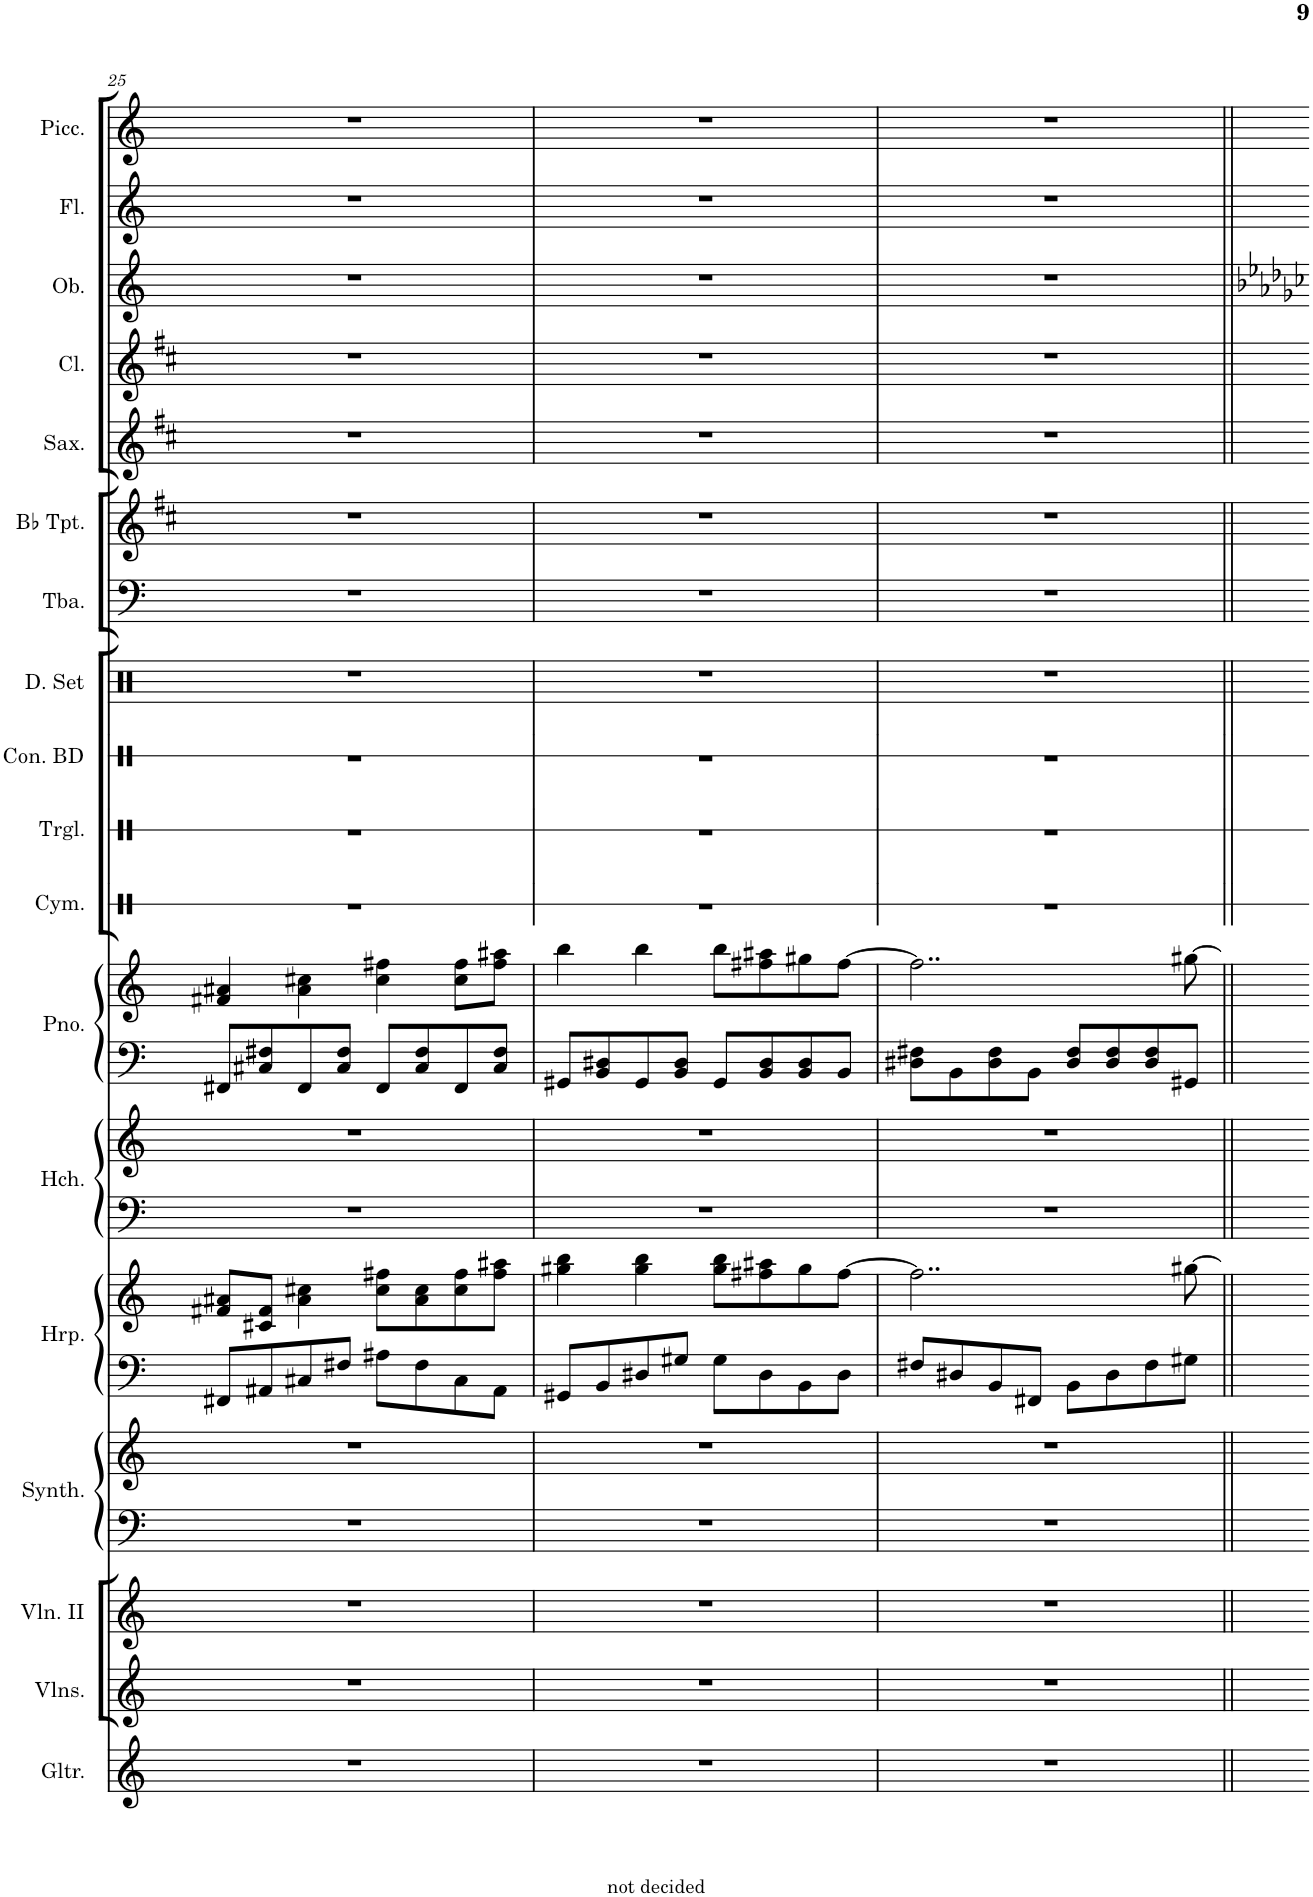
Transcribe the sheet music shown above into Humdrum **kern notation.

**kern	**kern	**kern	**kern	**kern	**kern	**kern	**kern	**kern	**kern	**kern	**kern	**kern	**kern	**kern	**kern	**kern	**kern	**kern	**kern
*part16	*part15	*part14	*part13	*part13	*part12	*part12	*part11	*part11	*part10	*part10	*part9	*part8	*part7	*part6	*part5	*part4	*part3	*part2	*part1
*staff20	*staff19	*staff18	*staff17	*staff16	*staff15	*staff14	*staff13	*staff12	*staff11	*staff10	*staff9	*staff8	*staff7	*staff6	*staff5	*staff4	*staff3	*staff2	*staff1
*I"Glitter	*I"Violins	*I"Violins II	*I"Saw Synthesizer	*	*I"Harp	*	*I"Harpsichord	*	*I"Grand Piano	*	*I"Concert Bass Drum	*I"Drumset	*I"Tuba	*I"Trumpets in Bb	*I"Saxophone	*I"Clarinet	*I"Oboe	*I"Flutes	*I"Piccolo
*I'Gltr.	*I'Vlns.	*I'Vln. II	*I'Synth.	*	*I'Hrp.	*	*I'Hch.	*	*I'Pno.	*	*I'Con. BD	*I'D. Set	*I'Tba.	*	*I'Sax.	*I'Cl.	*I'Ob.	*I'Fl.	*I'Picc.
!!LO:PB:g=z
*clefG2	*clefG2	*clefG2	*clefF4	*clefG2	*clefF4	*clefG2	*clefF4	*clefG2	*clefF4	*clefG2	*clefX	*clefX	*clefF4	*clefG2	*clefG2	*clefG2	*clefG2	*clefG2	*clefG2
*	*	*	*	*	*	*	*	*	*	*	*	*	*	*Trd1c2	*Trd8c14	*Trd1c2	*	*	*Trd-7c-12
*k[]	*k[]	*k[]	*k[]	*k[]	*k[]	*k[]	*k[]	*k[]	*k[]	*k[]	*k[]	*k[]	*k[]	*k[f#c#]	*k[f#c#]	*k[f#c#]	*k[]	*k[]	*k[]
*M4/4	*M4/4	*M4/4	*M4/4	*M4/4	*M4/4	*M4/4	*M4/4	*M4/4	*M4/4	*M4/4	*M4/4	*M4/4	*M4/4	*M4/4	*M4/4	*M4/4	*M4/4	*M4/4	*M4/4
=25	=25	=25	=25	=25	=25	=25	=25	=25	=25	=25	=25	=25	=25	=25	=25	=25	=25	=25	=25
1r	1r	1r	1r	1r	8FF#X/L	8f#X/ 8a#X/L	1r	1r	8FF#X/L	4f#X/ 4a#X/	1r	1r	1r	1r	1r	1r	1r	1r	1r
.	.	.	.	.	8AA#X/	8c#X/ 8f#/J	.	.	8C#X/ 8F#X/	.	.	.	.	.	.	.	.	.	.
.	.	.	.	.	8C#X/	4a#\ 4cc#X\	.	.	8FF#/	4a#\ 4cc#X\	.	.	.	.	.	.	.	.	.
.	.	.	.	.	8F#X/J	.	.	.	8C#/ 8F#/J	.	.	.	.	.	.	.	.	.	.
.	.	.	.	.	8A#X\L	8cc#\ 8ff#X\L	.	.	8FF#/L	4cc#\ 4ff#X\	.	.	.	.	.	.	.	.	.
.	.	.	.	.	8F#\	8a#\ 8cc#\	.	.	8C#/ 8F#/	.	.	.	.	.	.	.	.	.	.
.	.	.	.	.	8C#\	8cc#\ 8ff#\	.	.	8FF#/	8cc#\ 8ff#\L	.	.	.	.	.	.	.	.	.
.	.	.	.	.	8AA#\J	8ff#\ 8aa#X\J	.	.	8C#/ 8F#/J	8ff#\ 8aa#X\J	.	.	.	.	.	.	.	.	.
=26	=26	=26	=26	=26	=26	=26	=26	=26	=26	=26	=26	=26	=26	=26	=26	=26	=26	=26	=26
1r	1r	1r	1r	1r	8GG#X/L	4gg#X\ 4bb\	1r	1r	8GG#X/L	4bb\	1r	1r	1r	1r	1r	1r	1r	1r	1r
.	.	.	.	.	8BB/	.	.	.	8BB/ 8D#X/	.	.	.	.	.	.	.	.	.	.
.	.	.	.	.	8D#X/	4gg#\ 4bb\	.	.	8GG#/	4bb\	.	.	.	.	.	.	.	.	.
.	.	.	.	.	8G#X/J	.	.	.	8BB/ 8D#/J	.	.	.	.	.	.	.	.	.	.
.	.	.	.	.	8G#\L	8gg#\ 8bb\L	.	.	8GG#/L	8bb\L	.	.	.	.	.	.	.	.	.
.	.	.	.	.	8D#\	8ff#X\ 8aa#X\	.	.	8BB/ 8D#/	8ff#X\ 8aa#X\	.	.	.	.	.	.	.	.	.
.	.	.	.	.	8BB\	8gg#\	.	.	8BB/ 8D#/	8gg#X\	.	.	.	.	.	.	.	.	.
.	.	.	.	.	8D#\J	[8ff#\J	.	.	8BB/J	[8ff#\J	.	.	.	.	.	.	.	.	.
=27	=27	=27	=27	=27	=27	=27	=27	=27	=27	=27	=27	=27	=27	=27	=27	=27	=27	=27	=27
1r	1r	1r	1r	1r	8F#X/L	2..ff#\]	1r	1r	8D#X\ 8F#X\L	2..ff#\]	1r	1r	1r	1r	1r	1r	1r	1r	1r
.	.	.	.	.	8D#X/	.	.	.	8BB\	.	.	.	.	.	.	.	.	.	.
.	.	.	.	.	8BB/	.	.	.	8D#\ 8F#\	.	.	.	.	.	.	.	.	.	.
.	.	.	.	.	8FF#X/J	.	.	.	8BB\J	.	.	.	.	.	.	.	.	.	.
.	.	.	.	.	8BB\L	.	.	.	8D#/ 8F#/L	.	.	.	.	.	.	.	.	.	.
.	.	.	.	.	8D#\	.	.	.	8D#/ 8F#/	.	.	.	.	.	.	.	.	.	.
.	.	.	.	.	8F#\	.	.	.	8D#/ 8F#/	.	.	.	.	.	.	.	.	.	.
.	.	.	.	.	8G#X\J	[8gg#X\	.	.	8GG#X/J	[8gg#X\	.	.	.	.	.	.	.	.	.
=||	=||	=||	=||	=||	=||	=||	=||	=||	=||	=||	=||	=||	=||	=||	=||	=||	=||	=||	=||
*-	*-	*-	*-	*-	*-	*-	*-	*-	*-	*-	*-	*-	*-	*-	*-	*-	*-	*-	*-
